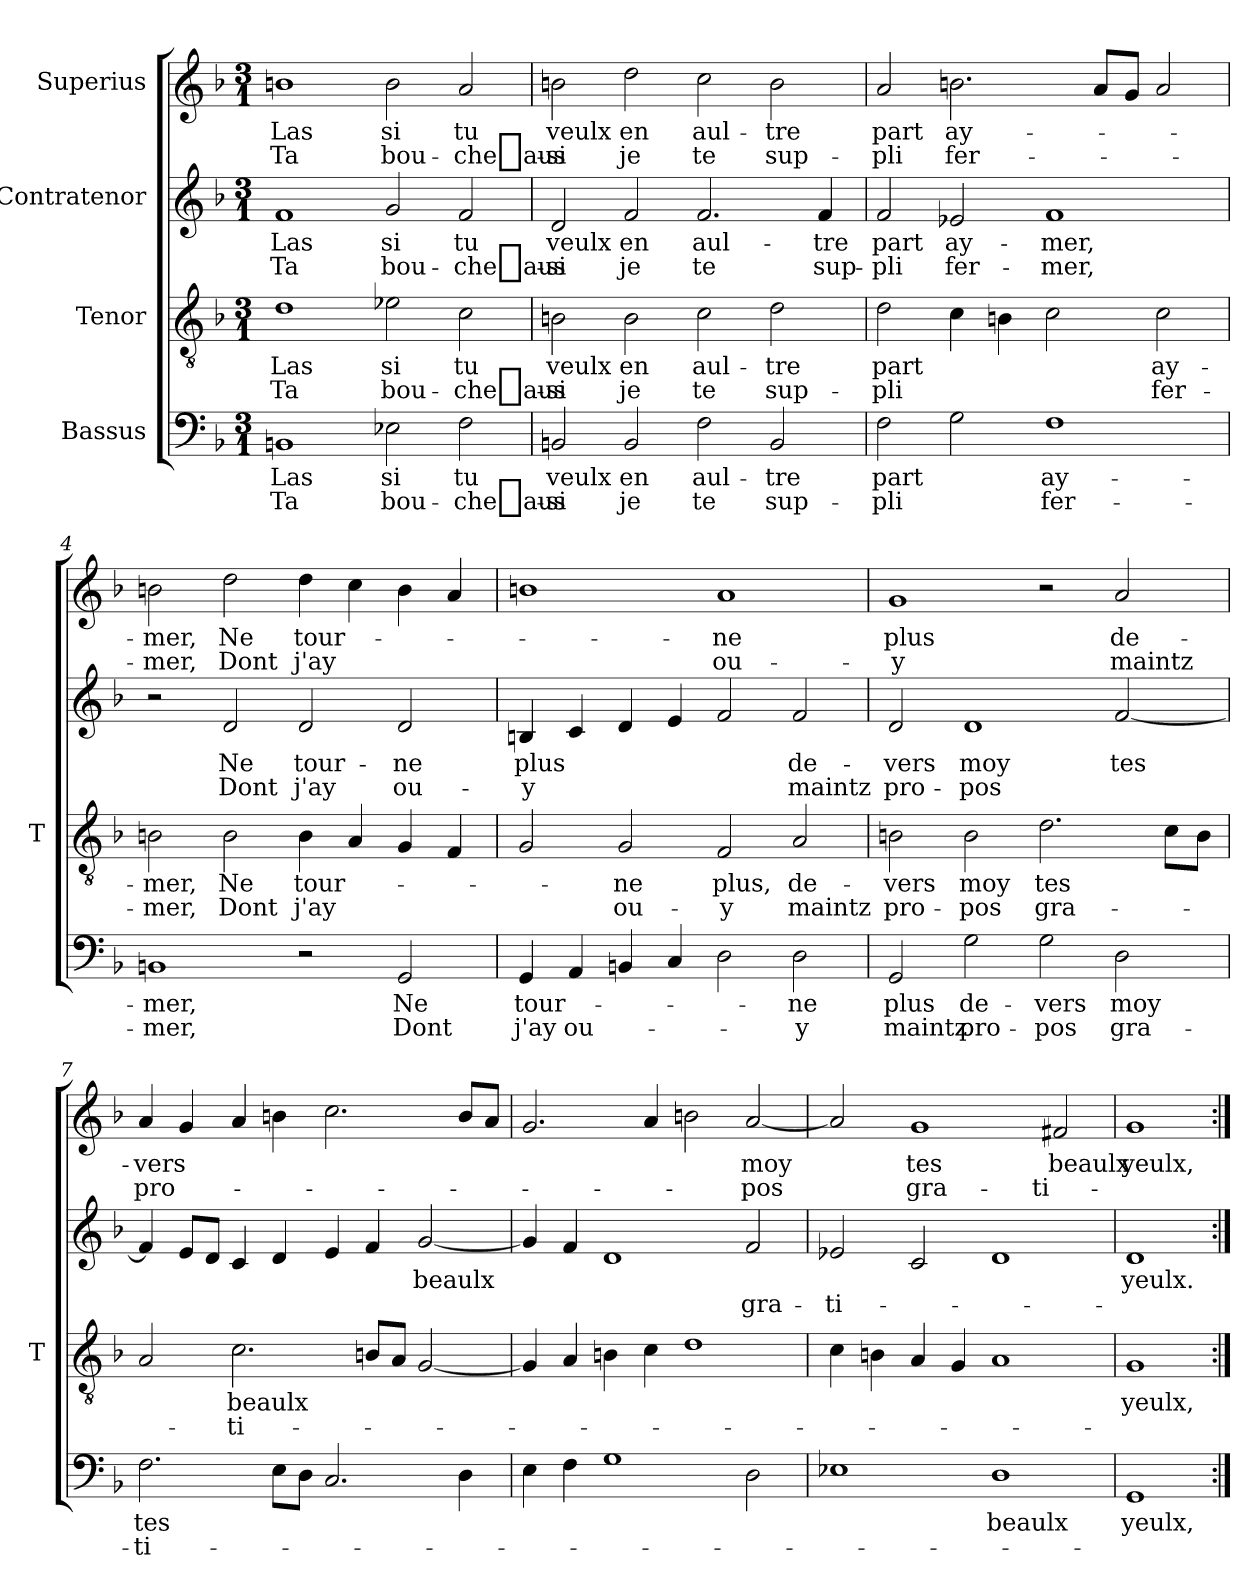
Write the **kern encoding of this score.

**kern	**text	**text	**kern	**text	**text	**kern	**text	**text	**kern	**text	**text
*part4	*part4	*part4	*part3	*part3	*part3	*part2	*part2	*part2	*part1	*part1	*part1
*staff4	*staff4	*staff4	*staff3	*staff3	*staff3	*staff2	*staff2	*staff2	*staff1	*staff1	*staff1
*I"Bassus	*	*	*I"Tenor	*	*	*I"Contratenor	*	*	*I"Superius	*	*
*	*	*	*I'T	*	*	*	*	*	*	*	*
*clefF4	*	*	*clefGv2	*	*	*clefG2	*	*	*clefG2	*	*
*k[b-]	*	*	*k[b-]	*	*	*k[b-]	*	*	*k[b-]	*	*
*F:	*	*	*F:	*	*	*F:	*	*	*F:	*	*
*M3/1	*	*	*M3/1	*	*	*M3/1	*	*	*M3/1	*	*
=1	=1	=1	=1	=1	=1	=1	=1	=1	=1	=1	=1
1BB	-Las	-Ta	1d	-Las	-Ta	1f	-Las	-Ta	1b	-Las	-Ta
2E-X	-si	bou-	2e-X	-si	bou-	2g	-si	bou-	2b	-si	bou-
2F	-tu	che_aus-	2c	-tu	che_aus-	2f	-tu	che_aus-	2a	-tu	che_aus-
=2	=2	=2	=2	=2	=2	=2	=2	=2	=2	=2	=2
2BB	-veulx	-si	2B	-veulx	-si	2d	-veulx	-si	2b	-veulx	-si
2BB	-en	-je	2B	-en	-je	2f	-en	-je	2dd	-en	-je
2F	aul-	-te	2c	aul-	-te	2.f	aul-	-te	2cc	aul-	-te
2BB	-tre	sup-	2d	-tre	sup-	.	.	.	2b	-tre	sup-
.	.	.	.	.	.	4f	-tre	sup-	.	.	.
=3	=3	=3	=3	=3	=3	=3	=3	=3	=3	=3	=3
2F	-part	-pli	2d	-part	-pli	2f	-part	-pli	2a	-part	-pli
2G	.	.	4c	.	.	2e-X	ay-	fer-	2.b	ay-	fer-
.	.	.	4B	.	.	.	.	.	.	.	.
1F	ay-	fer-	2c	.	.	1f	-mer,	-mer,	.	.	.
.	.	.	.	.	.	.	.	.	8aL	.	.
.	.	.	.	.	.	.	.	.	8gJ	.	.
.	.	.	2c	ay-	fer-	.	.	.	2a	.	.
=4	=4	=4	=4	=4	=4	=4	=4	=4	=4	=4	=4
1BB	-mer,	-mer,	2B	-mer,	-mer,	2r	.	.	2b	-mer,	-mer,
.	.	.	2B	-Ne	-Dont	2d	-Ne	-Dont	2dd	-Ne	-Dont
2r	.	.	4B	tour-	-j'ay	2d	tour-	-j'ay	4dd	tour-	-j'ay
.	.	.	4A	.	.	.	.	.	4cc	.	.
2GG	-Ne	-Dont	4G	.	.	2d	-ne	ou-	4b	.	.
.	.	.	4F	.	.	.	.	.	4a	.	.
=5	=5	=5	=5	=5	=5	=5	=5	=5	=5	=5	=5
4GG	tour-	-j'ay	2G	.	.	4B	-plus	-y	1b	.	.
4AA	.	ou-	.	.	.	4c	.	.	.	.	.
4BB	.	.	2G	-ne	ou-	4d	.	.	.	.	.
4C	.	.	.	.	.	4e	.	.	.	.	.
2D	.	.	2F	-plus,	-y	2f	.	.	1a	-ne	ou-
2D	-ne	-y	2A	de-	-maintz	2f	de-	-maintz	.	.	.
!!LO:PB:g=z
=6	=6	=6	=6	=6	=6	=6	=6	=6	=6	=6	=6
2GG	-plus	-maintz	2B	-vers	pro-	2d	-vers	pro-	1g	-plus	-y
2G	de-	pro-	2B	-moy	-pos	1d	-moy	-pos	.	.	.
2G	-vers	-pos	2.d	-tes	gra-	.	.	.	2r	.	.
2D	-moy	gra-	.	.	.	[2f	-tes	.	2a	de-	-maintz
.	.	.	8cL	.	.	.	.	.	.	.	.
.	.	.	8BJ	.	.	.	.	.	.	.	.
=7	=7	=7	=7	=7	=7	=7	=7	=7	=7	=7	=7
2.F	-tes	ti-	2A	.	.	4f]	.	.	4a	-vers	pro-
.	.	.	.	.	.	8eL	.	.	4g	.	.
.	.	.	.	.	.	8dJ	.	.	.	.	.
.	.	.	2.c	-beaulx	ti-	4c	.	.	4a	.	.
8EL	.	.	.	.	.	4d	.	.	4b	.	.
8DJ	.	.	.	.	.	.	.	.	.	.	.
2.C	.	.	.	.	.	4e	.	.	2.cc	.	.
.	.	.	8BL	.	.	4f	.	.	.	.	.
.	.	.	8AJ	.	.	.	.	.	.	.	.
.	.	.	[2G	.	.	[2g	-beaulx	.	.	.	.
4D	.	.	.	.	.	.	.	.	8bL	.	.
.	.	.	.	.	.	.	.	.	8aJ	.	.
=8	=8	=8	=8	=8	=8	=8	=8	=8	=8	=8	=8
4E	.	.	4G]	.	.	4g]	.	.	2.g	.	.
4F	.	.	4A	.	.	4f	.	.	.	.	.
1G	.	.	4B	.	.	1d	.	.	.	.	.
.	.	.	4c	.	.	.	.	.	4a	.	.
.	.	.	1d	.	.	.	.	.	2b	.	.
2D	.	.	.	.	.	2f	.	gra-	[2a	-moy	-pos
=9	=9	=9	=9	=9	=9	=9	=9	=9	=9	=9	=9
1E-X	.	.	4c	.	.	2e-X	.	ti-	2a]	.	.
.	.	.	4B	.	.	.	.	.	.	.	.
.	.	.	4A	.	.	2c	.	.	1g	-tes	gra-
.	.	.	4G	.	.	.	.	.	.	.	.
1D	-beaulx	.	1A	.	.	1d	.	.	.	.	.
.	.	.	.	.	.	.	.	.	2f#X	-beaulx	ti-
=10	=10	=10	=10	=10	=10	=10	=10	=10	=10	=10	=10
1GG	-yeulx,	.	1G	-yeulx,	.	1d	-yeulx.	.	1g	-yeulx,	.
=:|!	=:|!	=:|!	=:|!	=:|!	=:|!	=:|!	=:|!	=:|!	=:|!	=:|!	=:|!
*-	*-	*-	*-	*-	*-	*-	*-	*-	*-	*-	*-
